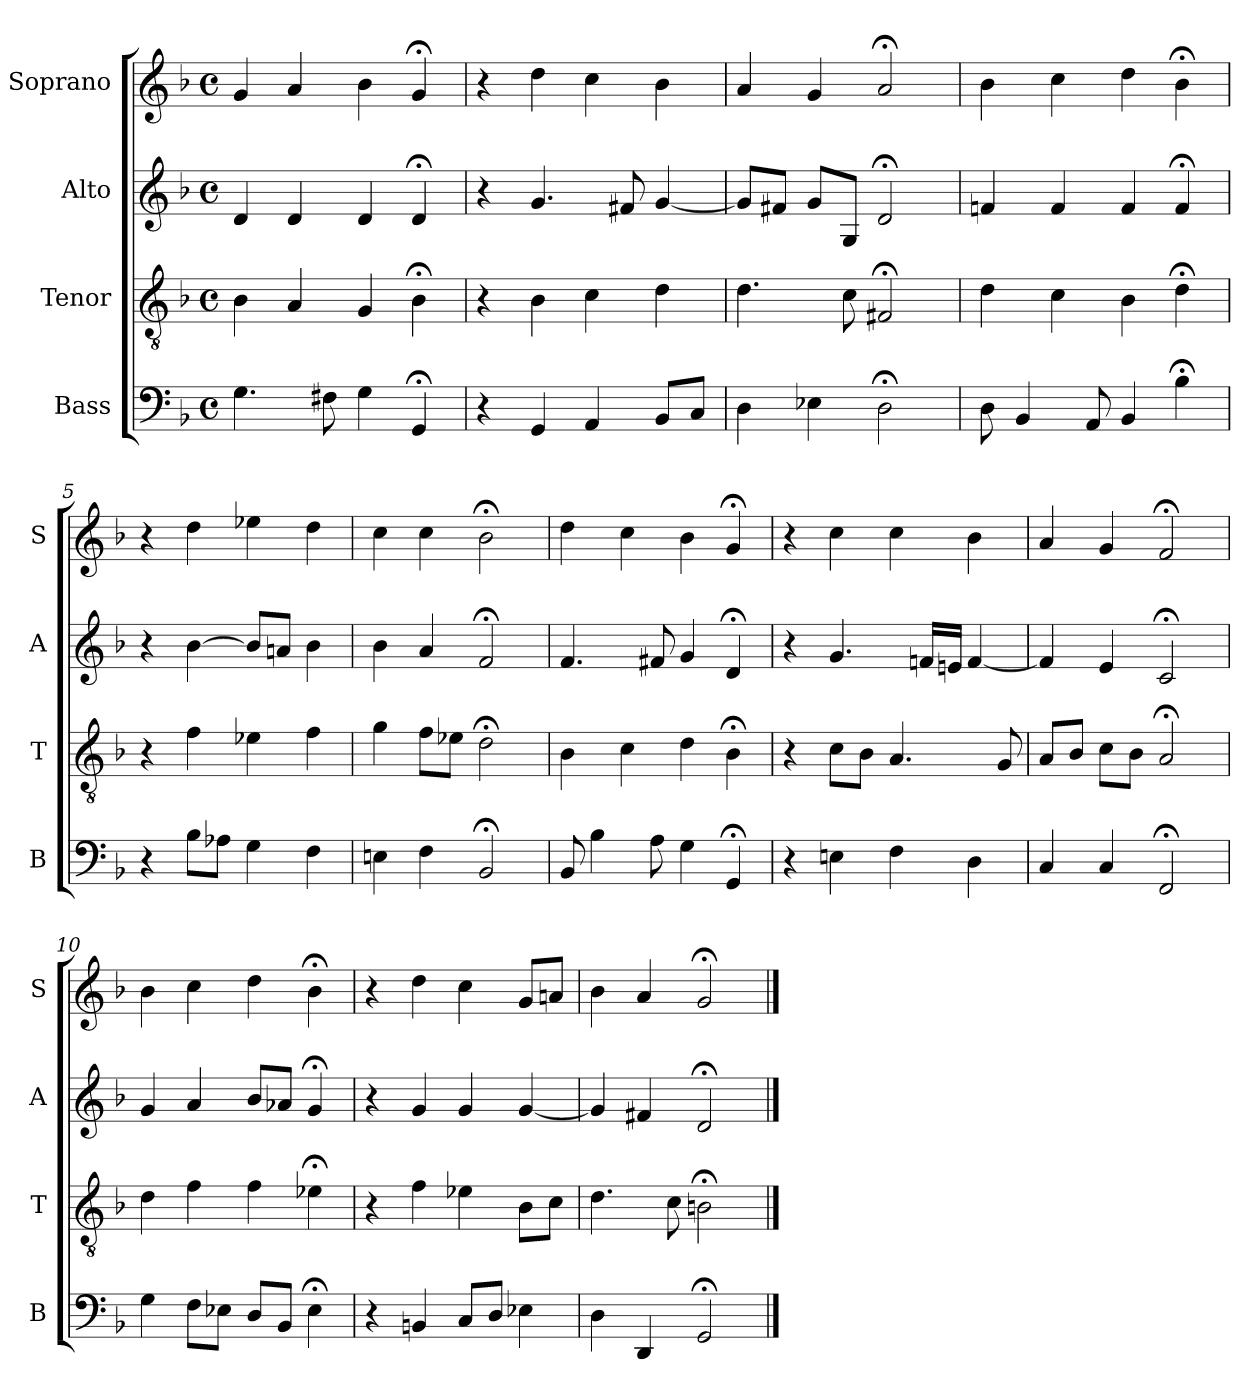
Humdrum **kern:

**kern	**kern	**kern	**kern
*part4	*part3	*part2	*part1
*staff4	*staff3	*staff2	*staff1
*I"Bass	*I"Tenor	*I"Alto	*I"Soprano
*I'B	*I'T	*I'A	*I'S
*clefF4	*clefGv2	*clefG2	*clefG2
*k[b-]	*k[b-]	*k[b-]	*k[b-]
*G:dor	*G:dor	*G:dor	*G:dor
*M4/4	*M4/4	*M4/4	*M4/4
*met(c)	*met(c)	*met(c)	*met(c)
*MM100	*MM100	*MM100	*MM100
=1	=1	=1	=1
4.G	4B-	4d	4g
.	4A	4d	4a
8F#X	.	.	.
4G	4G	4d	4b-
4GG;<	4B-;<	4d;<	4g;<
=2	=2	=2	=2
4r	4r	4r	4r
4GG	4B-	4.g	4dd
4AA	4c	.	4cc
.	.	8f#X	.
8BB-L	4d	[4g	4b-
8CJ	.	.	.
=3	=3	=3	=3
4D	4.d	8gL]	4a
.	.	8f#XJ	.
4E-X	.	8gL	4g
.	8c	8GJ	.
2D;<	2F#X;<	2d;<	2a;<
=4	=4	=4	=4
8D	4d	4fn	4b-
4BB-	.	.	.
.	4c	4f	4cc
8AA	.	.	.
4BB-	4B-	4f	4dd
4B-;<	4d;<	4f;<	4b-;<
=5	=5	=5	=5
4r	4r	4r	4r
8B-L	4f	[4b-	4dd
8A-XJ	.	.	.
4G	4e-X	8b-L]	4ee-X
.	.	8anJ	.
4F	4f	4b-	4dd
=6	=6	=6	=6
4En	4g	4b-	4cc
4F	8fL	4a	4cc
.	8e-XJ	.	.
2BB-;<	2d;<	2f;<	2b-;<
=7	=7	=7	=7
8BB-	4B-	4.f	4dd
4B-	.	.	.
.	4c	.	4cc
8A	.	8f#X	.
4G	4d	4g	4b-
4GG;<	4B-;<	4d;<	4g;<
=8	=8	=8	=8
4r	4r	4r	4r
4En	8cL	4.g	4cc
.	8B-J	.	.
4F	4.A	.	4cc
.	.	16fnLL	.
.	.	16enJJ	.
4D	.	[4f	4b-
.	8G	.	.
=9	=9	=9	=9
4C	8AL	4f]	4a
.	8B-J	.	.
4C	8cL	4e	4g
.	8B-J	.	.
2FF;<	2A;<	2c;<	2f;<
=10	=10	=10	=10
4G	4d	4g	4b-
8FL	4f	4a	4cc
8E-XJ	.	.	.
8DL	4f	8b-L	4dd
8BB-J	.	8a-XJ	.
4E-;<	4e-X;<	4g;<	4b-;<
=11	=11	=11	=11
4r	4r	4r	4r
4BBn	4f	4g	4dd
8CL	4e-X	4g	4cc
8DJ	.	.	.
4E-X	8B-L	[4g	8gL
.	8cJ	.	8anJ
=12	=12	=12	=12
4D	4.d	4g]	4b-
4DD	.	4f#X	4a
.	8c	.	.
2GG;<	2Bn;<	2d;<	2g;<
==	==	==	==
*-	*-	*-	*-
